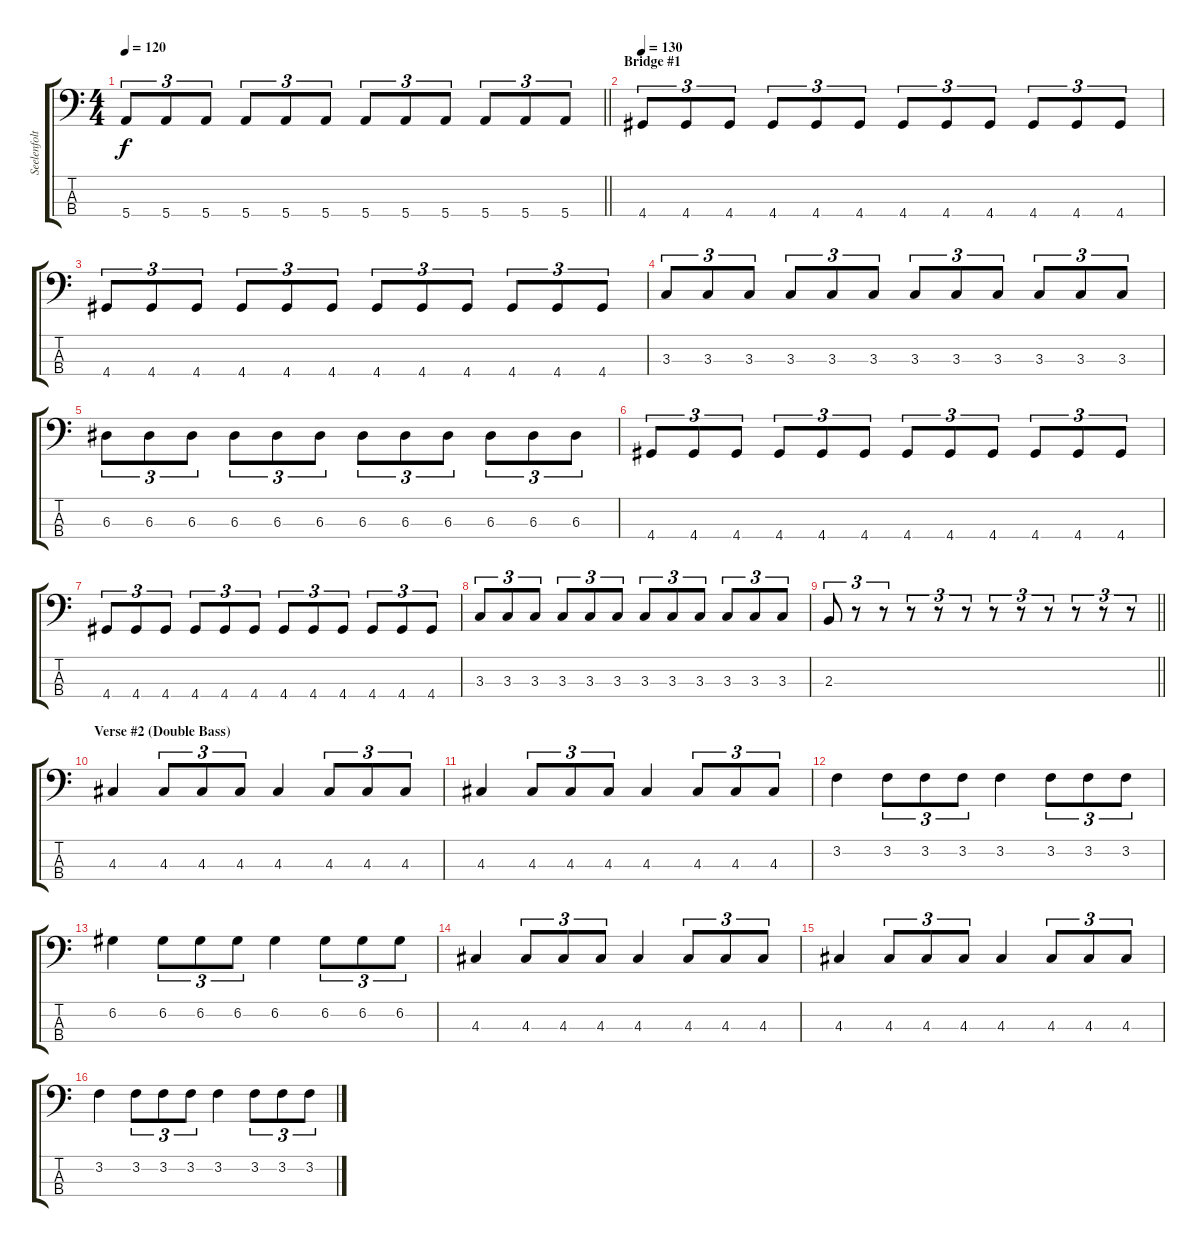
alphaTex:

\track ("Seelenfolter (Bass)" "Seelenfolt") {instrument electricbasspick}
\staff {score tabs}
\tuning (G2 D2 A1 E1) {hide}
\ts (4 4)
\tempo 120
\clef f4
\barLineRight lightlight
\ks c
5.4.8{tu (3 2) dy f} 5.4.8{tu (3 2)} 5.4.8{tu (3 2)} 5.4.8{tu (3 2)} 5.4.8{tu (3 2)} 5.4.8{tu (3 2)} 5.4.8{tu (3 2)} 5.4.8{tu (3 2)} 5.4.8{tu (3 2)} 5.4.8{tu (3 2)} 5.4.8{tu (3 2)} 5.4.8{tu (3 2)} |
\section ("" "Bridge #1")
\tempo 130
4.4.8{tu (3 2)} 4.4.8{tu (3 2)} 4.4.8{tu (3 2)} 4.4.8{tu (3 2)} 4.4.8{tu (3 2)} 4.4.8{tu (3 2)} 4.4.8{tu (3 2)} 4.4.8{tu (3 2)} 4.4.8{tu (3 2)} 4.4.8{tu (3 2)} 4.4.8{tu (3 2)} 4.4.8{tu (3 2)} |
4.4.8{tu (3 2)} 4.4.8{tu (3 2)} 4.4.8{tu (3 2)} 4.4.8{tu (3 2)} 4.4.8{tu (3 2)} 4.4.8{tu (3 2)} 4.4.8{tu (3 2)} 4.4.8{tu (3 2)} 4.4.8{tu (3 2)} 4.4.8{tu (3 2)} 4.4.8{tu (3 2)} 4.4.8{tu (3 2)} |
3.3.8{tu (3 2)} 3.3.8{tu (3 2)} 3.3.8{tu (3 2)} 3.3.8{tu (3 2)} 3.3.8{tu (3 2)} 3.3.8{tu (3 2)} 3.3.8{tu (3 2)} 3.3.8{tu (3 2)} 3.3.8{tu (3 2)} 3.3.8{tu (3 2)} 3.3.8{tu (3 2)} 3.3.8{tu (3 2)} |
6.3.8{tu (3 2)} 6.3.8{tu (3 2)} 6.3.8{tu (3 2)} 6.3.8{tu (3 2)} 6.3.8{tu (3 2)} 6.3.8{tu (3 2)} 6.3.8{tu (3 2)} 6.3.8{tu (3 2)} 6.3.8{tu (3 2)} 6.3.8{tu (3 2)} 6.3.8{tu (3 2)} 6.3.8{tu (3 2)} |
4.4.8{tu (3 2)} 4.4.8{tu (3 2)} 4.4.8{tu (3 2)} 4.4.8{tu (3 2)} 4.4.8{tu (3 2)} 4.4.8{tu (3 2)} 4.4.8{tu (3 2)} 4.4.8{tu (3 2)} 4.4.8{tu (3 2)} 4.4.8{tu (3 2)} 4.4.8{tu (3 2)} 4.4.8{tu (3 2)} |
4.4.8{tu (3 2)} 4.4.8{tu (3 2)} 4.4.8{tu (3 2)} 4.4.8{tu (3 2)} 4.4.8{tu (3 2)} 4.4.8{tu (3 2)} 4.4.8{tu (3 2)} 4.4.8{tu (3 2)} 4.4.8{tu (3 2)} 4.4.8{tu (3 2)} 4.4.8{tu (3 2)} 4.4.8{tu (3 2)} |
3.3.8{tu (3 2)} 3.3.8{tu (3 2)} 3.3.8{tu (3 2)} 3.3.8{tu (3 2)} 3.3.8{tu (3 2)} 3.3.8{tu (3 2)} 3.3.8{tu (3 2)} 3.3.8{tu (3 2)} 3.3.8{tu (3 2)} 3.3.8{tu (3 2)} 3.3.8{tu (3 2)} 3.3.8{tu (3 2)} |
\barLineRight lightlight
2.3.8{tu (3 2)} r.8{tu (3 2)} r.8{tu (3 2)} r.8{tu (3 2)} r.8{tu (3 2)} r.8{tu (3 2)} r.8{tu (3 2)} r.8{tu (3 2)} r.8{tu (3 2)} r.8{tu (3 2)} r.8{tu (3 2)} r.8{tu (3 2)} |
\section ("" "Verse #2 (Double Bass)")
4.3.4 4.3.8{tu (3 2)} 4.3.8{tu (3 2)} 4.3.8{tu (3 2)} 4.3.4 4.3.8{tu (3 2)} 4.3.8{tu (3 2)} 4.3.8{tu (3 2)} |
4.3.4 4.3.8{tu (3 2)} 4.3.8{tu (3 2)} 4.3.8{tu (3 2)} 4.3.4 4.3.8{tu (3 2)} 4.3.8{tu (3 2)} 4.3.8{tu (3 2)} |
3.2.4 3.2.8{tu (3 2)} 3.2.8{tu (3 2)} 3.2.8{tu (3 2)} 3.2.4 3.2.8{tu (3 2)} 3.2.8{tu (3 2)} 3.2.8{tu (3 2)} |
6.2.4 6.2.8{tu (3 2)} 6.2.8{tu (3 2)} 6.2.8{tu (3 2)} 6.2.4 6.2.8{tu (3 2)} 6.2.8{tu (3 2)} 6.2.8{tu (3 2)} |
4.3.4 4.3.8{tu (3 2)} 4.3.8{tu (3 2)} 4.3.8{tu (3 2)} 4.3.4 4.3.8{tu (3 2)} 4.3.8{tu (3 2)} 4.3.8{tu (3 2)} |
4.3.4 4.3.8{tu (3 2)} 4.3.8{tu (3 2)} 4.3.8{tu (3 2)} 4.3.4 4.3.8{tu (3 2)} 4.3.8{tu (3 2)} 4.3.8{tu (3 2)} |
3.2.4 3.2.8{tu (3 2)} 3.2.8{tu (3 2)} 3.2.8{tu (3 2)} 3.2.4 3.2.8{tu (3 2)} 3.2.8{tu (3 2)} 3.2.8{tu (3 2)}
